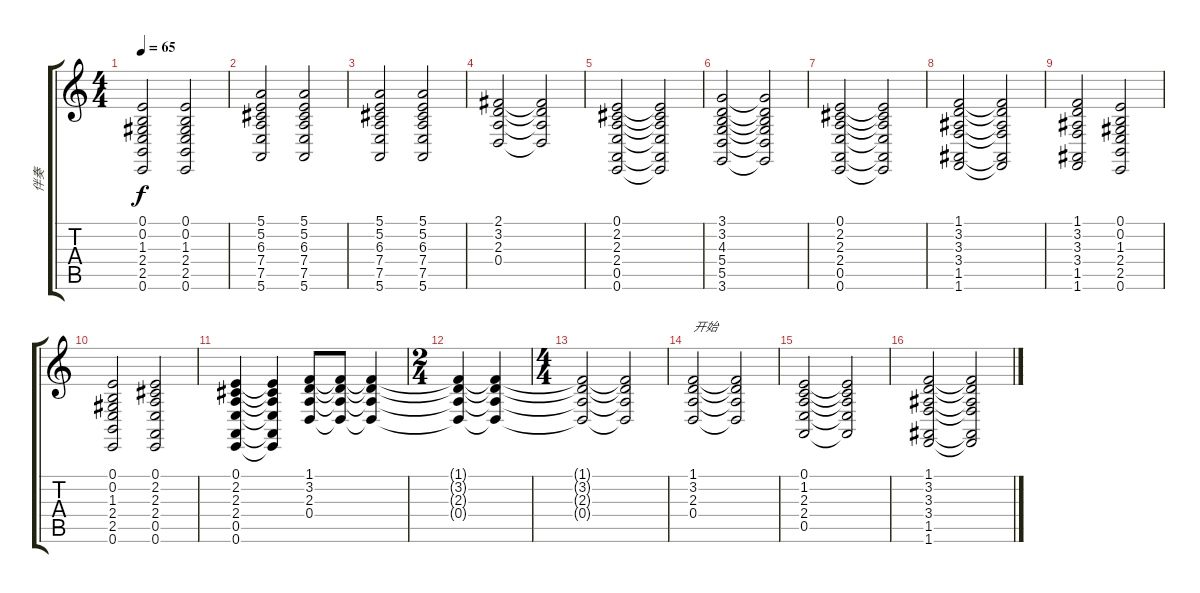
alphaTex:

\track ("伴奏" "伴奏") {instrument synthstrings1}
\staff {score tabs}
\tuning (E4 B3 G3 D3 A2 E2) {hide}
\ts (4 4)
\tempo 65
\clef g2
\ks c
(0.1 0.2 1.3 2.4 2.5 0.6).2{dy f} (0.1 0.2 1.3 2.4 2.5 0.6).2 |
(5.1 5.2 6.3 7.4 7.5 5.6).2 (5.1 5.2 6.3 7.4 7.5 5.6).2 |
(5.1 5.2 6.3 7.4 7.5 5.6).2 (5.1 5.2 6.3 7.4 7.5 5.6).2 |
(2.1 3.2 2.3 0.4).2 (2.1{t} 3.2{t} 2.3{t} 0.4{t}).2 |
(0.1 2.2 2.3 2.4 0.5 0.6).2 (0.1{t} 2.2{t} 2.3{t} 2.4{t} 0.5{t} 0.6{t}).2 |
(3.1 3.2 4.3 5.4 5.5 3.6).2 (3.1{t} 3.2{t} 4.3{t} 5.4{t} 5.5{t} 3.6{t}).2 |
(0.1 2.2 2.3 2.4 0.5 0.6).2 (0.1{t} 2.2{t} 2.3{t} 2.4{t} 0.5{t} 0.6{t}).2 |
(1.1 3.2 3.3 3.4 1.5 1.6).2 (1.1{t} 3.2{t} 3.3{t} 3.4{t} 1.5{t} 1.6{t}).2 |
(1.1 3.2 3.3 3.4 1.5 1.6).2 (0.1 0.2 1.3 2.4 2.5 0.6).2 |
(0.1 0.2 1.3 2.4 2.5 0.6).2 (0.1 2.2 2.3 2.4 0.5 0.6).2 |
(0.1 2.2 2.3 2.4 0.5 0.6).4 (0.1{t} 2.2{t} 2.3{t} 2.4{t} 0.5{t} 0.6{t}).4 (1.1 3.2 2.3 0.4).8 (1.1{t} 3.2{t} 2.3{t} 0.4{t}).8 (1.1{t} 3.2{t} 2.3{t} 0.4{t}).4 |
\ts (2 4)
(1.1{t} 3.2{t} 2.3{t} 0.4{t}).4 (1.1{t} 3.2{t} 2.3{t} 0.4{t}).4 |
\ts (4 4)
(1.1{t} 3.2{t} 2.3{t} 0.4{t}).2 (1.1{t} 3.2{t} 2.3{t} 0.4{t}).2 |
(1.1 3.2 2.3 0.4).2{txt "开始"} (1.1{t} 3.2{t} 2.3{t} 0.4{t}).2 |
(0.1 1.2 2.3 2.4 0.5).2 (0.1{t} 1.2{t} 2.3{t} 2.4{t} 0.5{t}).2 |
(1.1 3.2 3.3 3.4 1.5 1.6).2 (1.1{t} 3.2{t} 3.3{t} 3.4{t} 1.5{t} 1.6{t}).2
